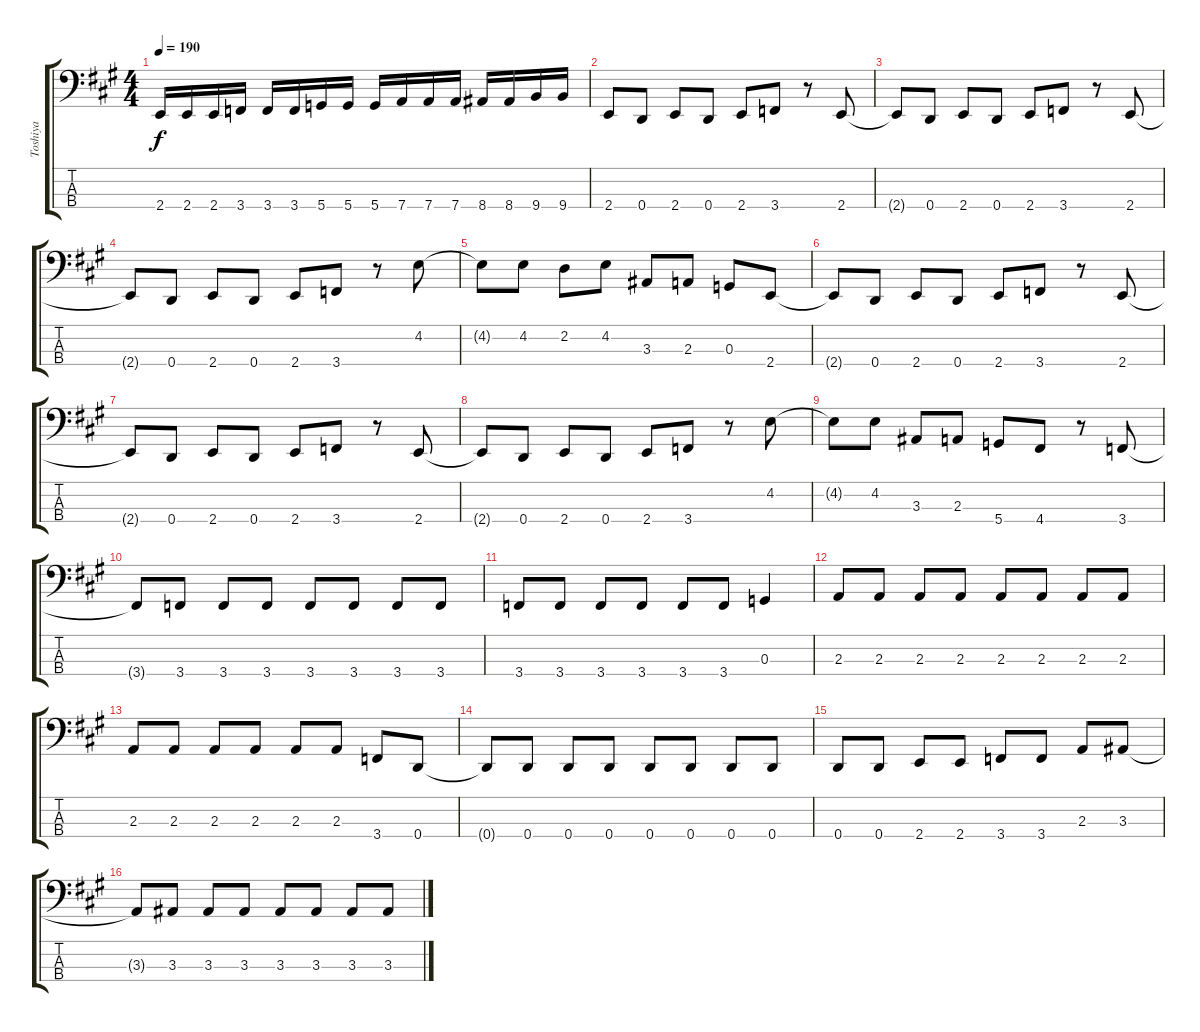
\track ("Toshiya" "Toshiya") {instrument electricbasspick}
\staff {score tabs}
\tuning (F2 C2 G1 D1) {hide}
\ts (4 4)
\tempo 190
\clef f4
\ks a
2.4{t}.16{dy f} 2.4.16 2.4.16 3.4.16 3.4.16 3.4.16 5.4.16 5.4.16 5.4.16 7.4.16 7.4.16 7.4.16 8.4.16 8.4.16 9.4.16 9.4.16 |
2.4.8 0.4.8 2.4.8 0.4.8 2.4.8 3.4.8 r.8 2.4.8 |
2.4{t}.8 0.4.8 2.4.8 0.4.8 2.4.8 3.4.8 r.8 2.4.8 |
2.4{t}.8 0.4.8 2.4.8 0.4.8 2.4.8 3.4.8 r.8 4.2.8 |
4.2{t}.8 4.2.8 2.2.8 4.2.8 3.3.8 2.3.8 0.3.8 2.4.8 |
2.4{t}.8 0.4.8 2.4.8 0.4.8 2.4.8 3.4.8 r.8 2.4.8 |
2.4{t}.8 0.4.8 2.4.8 0.4.8 2.4.8 3.4.8 r.8 2.4.8 |
2.4{t}.8 0.4.8 2.4.8 0.4.8 2.4.8 3.4.8 r.8 4.2.8 |
4.2{t}.8 4.2.8 3.3.8 2.3.8 5.4.8 4.4.8 r.8 3.4.8 |
3.4{t}.8 3.4.8 3.4.8 3.4.8 3.4.8 3.4.8 3.4.8 3.4.8 |
3.4.8 3.4.8 3.4.8 3.4.8 3.4.8 3.4.8 0.3.4 |
2.3.8 2.3.8 2.3.8 2.3.8 2.3.8 2.3.8 2.3.8 2.3.8 |
2.3.8 2.3.8 2.3.8 2.3.8 2.3.8 2.3.8 3.4.8 0.4.8 |
0.4{t}.8 0.4.8 0.4.8 0.4.8 0.4.8 0.4.8 0.4.8 0.4.8 |
0.4.8 0.4.8 2.4.8 2.4.8 3.4.8 3.4.8 2.3.8 3.3.8 |
3.3{t}.8 3.3.8 3.3.8 3.3.8 3.3.8 3.3.8 3.3.8 3.3.8
